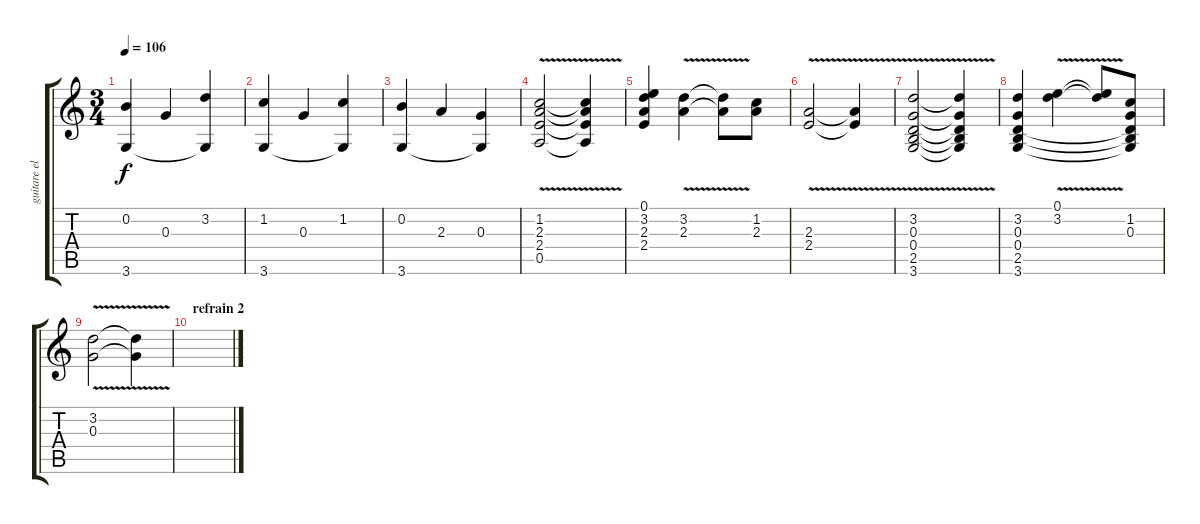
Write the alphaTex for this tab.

\track ("guitare electrique" "guitare el") {instrument electricguitarjazz}
\staff {score tabs}
\tuning (E4 B3 G3 D3 A2 E2) {hide}
\ts (3 4)
\tempo 106
\clef g2
\ks c
(0.2 3.6).4{dy f} 0.3.4 (3.2 3.6{t}).4 |
(1.2 3.6).4 0.3.4 (1.2 3.6{t}).4 |
(0.2 3.6).4 2.3.4 (0.3 3.6{t}).4 |
(1.2 2.3 2.4{v} 0.5).2 (1.2{t} 2.3{t} 2.4{t} 0.5{t}).4 |
(0.1 3.2 2.3 2.4).4 (3.2{v} 2.3).4 (3.2{t} 2.3{t}).8 (1.2 2.3).8 |
(2.3{v} 2.4).2 (2.3{t} 2.4{t}).4 |
(3.2 0.3 0.4 2.5 3.6{v}).2 (3.2{t} 0.3{t} 0.4{t} 2.5{t} 3.6{t}).4 |
(3.2 0.3 0.4 2.5 3.6).4 (0.1{v} 3.2).4 (0.1{t} 3.2{t}).8 (1.2 0.3 0.4{t} 2.5{t} 3.6{t}).8 |
(3.2{v} 0.3).2 (3.2{t} 0.3{t}).4 |
\section ("" "refrain 2")
